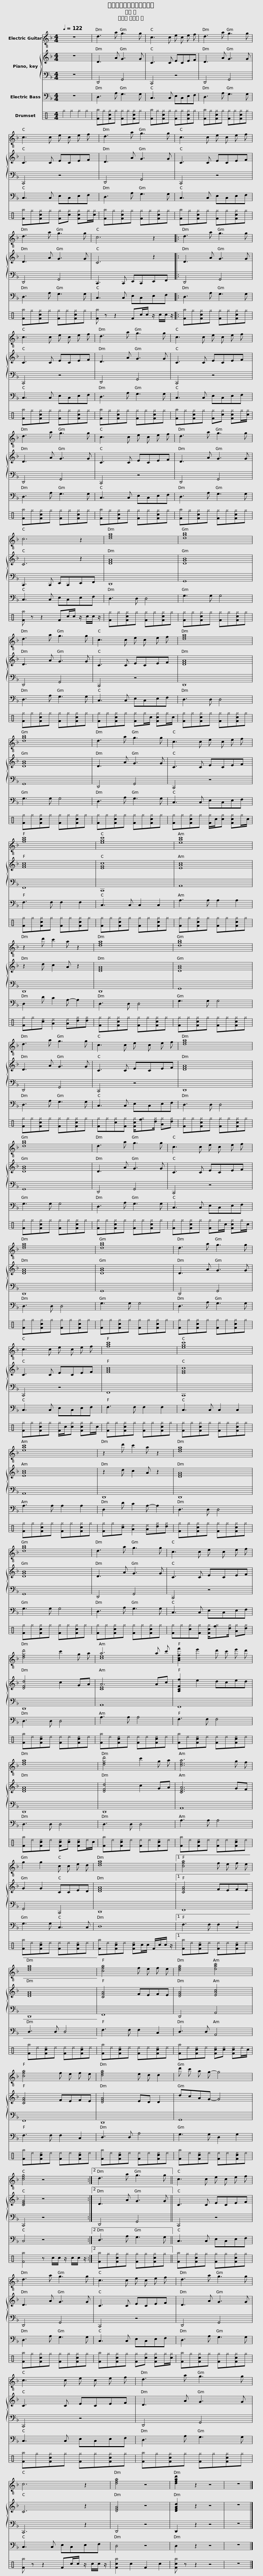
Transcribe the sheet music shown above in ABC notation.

X:1
%%score ( 1 2 ) { ( 3 5 ) | 4 } 6 7
L:1/8
Q:1/4=122
M:4/4
I:linebreak $
K:F
V:1 treble-8
V:2 treble-8
V:3 treble
V:5 treble
V:4 bass
V:6 bass transpose=-12
V:7 perc
K:none
V:1
 z8 | d3 a g3 g | c3 c e c e f | d3 a g3 g |$ c3 c e c e f | %5
 d3 a g3 g | c3 c e c e f | d3 a g3 g |$ c6 z2 |: d3 a g3 g | %10
 c3 c e c e f | d3 a g3 g |$ c3 c e c e f | d3 a g3 g | c3 c e c e f | %15
 d3 a g3 g |$ c6 z2 | [dfa]8 | [dgb]8 | d3 a g3 g |$ %20
 c3 c e c e f | [dfa]8 | [dgb]8 | d3 a g3 g |$ c3 c e c e f | %25
 [fac']8 | [egc']8 | [eac']8 | z2 d' c'2 a z2 |$ [dfa]8 | %30
 [dgb]8 | d3 a g3 g | c3 c e c e f | [dfa]8 |$ [dgb]8 | %35
 d3 a g3 g | c3 c e c e f | [dfa]8 | [dgb]8 |$ d3 a g3 g | %40
 c3 c e c e f | [fac']8 | [egc']8 | [eac']8 |$ z2 d' c'2 a z2 | %45
 [dfa]8 | [dgb]8 | d3 a g3 g | c3 c e c e f |$ [dfd']4 c'2 g a | %50
 a6 a c' | [Acff']2 e'2 d' c' e' d' | [dfa]8 | [dfd']4 c'2 g a |$ [cea]6 g f | %55
 g2 g2 c c e d | [dfa]8 |1 [cfa]4 f e f e | [dfa]8 |$ [cfa]4 f e f e | %60
 [dfa]4 [eac']4 | [cfa]4 f e f e | [dfa]4 e d d2 | d' c' a g- g4 |$ [ceg]4 z4 :|2 %65
 d3 a g3 g || c3 c e c e f | d3 a g3 g |$ c3 c e c e f | d3 a g3 g | %70
 c3 c e c e f | d3 a g3 g |$ c6 z2 | [dfa]4 z4 | [dfad']2 z2 z4 | %75
 z8 |] %76
V:2
 x8 | x8 | x8 | x8 |$ x8 | %5
 x8 | x8 | x8 |$ x8 |: x8 | %10
 x8 | x8 |$ x8 | x8 | x8 | %15
 x8 |$ x8 | x8 | x8 | x8 |$ %20
 x8 | x8 | x8 | x8 |$ x8 | %25
 x8 | x8 | x8 | x8 |$ x8 | %30
 x8 | x8 | x8 | x8 |$ x8 | %35
 x8 | x8 | x8 | x8 |$ x8 | %40
 x8 | x8 | x8 | x8 |$ x8 | %45
 x8 | x8 | x8 | x8 |$ x8 | %50
 [ce]8 | x8 | x8 | x8 |$ x8 | %55
 x8 | x8 |1 x8 | x8 |$ x8 | %60
 x8 | x8 | x8 | x8 |$ x8 :|2 %65
 x8 || x8 | x8 |$ x8 | x8 | %70
 x8 | x8 |$ x8 | x8 | x8 | %75
 x8 |] %76
V:3
 z8 | D3 A G3 G | C3 C ECEF | D3 A G3 G |$ C3 C ECEF | %5
 D3 A G3 G | C3 C ECEF | D3 A G3 G |$ C6 z2 |: D3 A G3 G | %10
 C3 C ECEF | D3 A G3 G |$ C3 C ECEF | D3 A G3 G | C3 C ECEF | %15
 D3 A G3 G |$ C6 z2 | [DFA]8 | [DGB]8 | D3 A G3 G |$ %20
 C3 C ECEF | [DFA]8 | [DGB]8 | D3 A G3 G |$ C3 C ECEF | %25
 [FAc]8 | [EGc]8 | [EAc]8 | z2 d c2 A z2 |$ [DFA]8 | %30
 [DGB]8 | D3 A G3 G | C3 C ECEF | [DFA]8 |$ [DGB]8 | %35
 D3 A G3 G | C3 C ECEF | [DFA]8 | [DGB]8 |$ D3 A G3 G | %40
 C3 C ECEF | [FAc]8 | [EGc]8 | [EAc]8 |$ z2 d c2 A z2 | %45
 [DFA]8 | [DGB]8 | D3 A G3 G | C3 C ECEF |$ [DFd]4 c2 GA | %50
 A6 Ac | [A,CFf]2 e2 dced | [DFA]8 | [DFd]4 c2 GA |$ [CEA]6 GF | %55
 G2 G2 CCED | [DFA]8 |1 [CFA]4 FEFE | [DFA]8 |$ [CFA]4 FEFE | %60
 [DFA]4 [EAc]4 | [CFA]4 FEFE | [DFA]4 ED D2 | dcAG- G4 |$ [CEG]4 z4 :|2 %65
 D3 A G3 G || C3 C ECEF | D3 A G3 G |$ C3 C ECEF | D3 A G3 G | %70
 C3 C ECEF | D3 A G3 G |$ C6 z2 | [DFA]4 z4 | [DFAd]2 z2 z4 | %75
 z8 |] %76
V:4
 z8 | D,,4 G,,4 | C,,4 z4 | D,,4 G,,4 |$ C,,4 z4 | %5
 D,,4 G,,4 | C,,4 z4 | D,,4 G,,4 |$ C,,3 C,, E,,C,,E,,F,, |: D,,4 G,,4 | %10
 C,,4 z4 | D,,4 G,,4 |$ C,,4 z4 | D,,4 G,,4 | C,,4 z4 | %15
 D,,4 G,,4 |$ C,,3 C,, E,,C,,E,,F,, | D,,8 | G,,8 | D,,4 G,,4 |$ %20
 C,,4 z4 | D,,8 | G,,8 | D,,4 G,,4 |$ C,,4 z4 | %25
 F,,8 | C,,8 | A,,8 | D,,8 |$ D,,8 | %30
 G,,8 | D,,4 G,,4 | C,,4 z4 | D,,8 |$ G,,8 | %35
 D,,4 G,,4 | C,,4 z4 | D,,8 | G,,8 |$ D,,4 G,,4 | %40
 C,,4 z4 | F,,8 | C,,8 | A,,8 |$ D,,8 | %45
 D,,8 | G,,8 | D,,4 G,,4 | C,,4 z4 |$ D,,8 | %50
 A,,8 | F,,8 | D,,8 | D,,8 |$ A,,8 | %55
 G,,4 C,,4 | D,,8 |1 F,,8 | D,,8 |$ F,,8 | %60
 D,,4 A,,4 | F,,8 | D,,8 | G,,8 |$ C,,4 z4 :|2 %65
 D,,4 G,,4 || C,,4 z4 | D,,4 G,,4 |$ C,,4 z4 | D,,4 G,,4 | %70
 C,,4 z4 | D,,4 G,,4 |$ C,,6 z2 | D,,4 z4 | D,,2 z2 z4 | %75
 z8 |] %76
V:5
 x8 | x8 | x8 | x8 |$ x8 | %5
 x8 | x8 | x8 |$ x8 |: x8 | %10
 x8 | x8 |$ x8 | x8 | x8 | %15
 x8 |$ x8 | x8 | x8 | x8 |$ %20
 x8 | x8 | x8 | x8 |$ x8 | %25
 x8 | x8 | x8 | x8 |$ x8 | %30
 x8 | x8 | x8 | x8 |$ x8 | %35
 x8 | x8 | x8 | x8 |$ x8 | %40
 x8 | x8 | x8 | x8 |$ x8 | %45
 x8 | x8 | x8 | x8 |$ x8 | %50
 [CE]8 | x8 | x8 | x8 |$ x8 | %55
 x8 | x8 |1 x8 | x8 |$ x8 | %60
 x8 | x8 | x8 | x8 |$ x8 :|2 %65
 x8 || x8 | x8 |$ x8 | x8 | %70
 x8 | x8 |$ x8 | x8 | x8 | %75
 x8 |] %76
V:6
 z8 | D,3 A, G,3 G, | C,3 C, E,C,E,F, | D,3 A, G,3 G, |$ C,3 C, E,C,E,F, | %5
 D,3 A, G,3 G, | C,3 C, E,C,E,F, | D,3 A, G,3 G, |$ C,3 C, E,C,E,F, |: D,3 A, G,3 G, | %10
 C,3 C, E,C,E,F, | D,3 A, G,3 G, |$ C,3 C, E,C,E,F, | D,3 A, G,3 G, | C,3 C, E,C,E,F, | %15
 D,3 A, G,3 G, |$ C,3 C, E,C,E,F, | D,3 D, D,4 | G,3 G, G,4 | D,3 A, G,3 G, |$ %20
 C,3 C, E,C,E,F, | D,3 D, D,4 | G,3 G, G,4 | D,3 A, G,3 G, |$ C,3 C, E,C,E,F, | %25
 F,3 F, F,2 F,2 | C,3 C, C,2 C,2 | A,3 A, A,2 A,2 | D,2 D C2 A,- A,2 |$ D,3 D, D,4 | %30
 G,3 G, G,4 | D,3 A, G,3 G, | C,3 C, E,C,E,F, | D,3 D, D,4 |$ G,3 G, G,4 | %35
 D,3 A, G,3 G, | C,3 C, E,C,E,F, | D,3 D, D,4 | G,3 G, G,4 |$ D,3 A, G,3 G, | %40
 C,3 C, E,C,E,F, | F,3 F, F,2 F,2 | C,3 C, C,2 C,2 | A,3 A, A,2 A,2 |$ D,2 D C2 A,- A,2 | %45
 D,3 D, D,4 | G,3 G, G,4 | D,3 A, G,3 G, | C,3 C, E,C,E,F, |$ D,3 D, D,4 | %50
 A,3 A, A,4 | F,3 F, F,4 | D,3 D, D,4 | D,3 D, D,4 |$ A,3 A, A,4 | %55
 G,3 G, C,3 C, | D,8 |1 F,3 F, F,2 C,2 | D,3 D, D,4 |$ F,3 F, F,2 C,2 | %60
 D,3 D, A,,4 | F,3 F, F,2 C,2 | D,3 D, A,4 | G,3 G, D,2 G,2 |$ C,4 z4 :|2 %65
 D,3 A, G,3 G, || C,3 C, E,C,E,F, | D,3 A, G,3 G, |$ C,3 C, E,C,E,F, | D,3 A, G,3 G, | %70
 C,3 C, E,C,E,F, | D,3 A, G,3 G, |$ C,3 C, E,C,E,F, | D,4 z4 | D,2 z2 z4 | %75
 z8 |] %76
V:7
[K:C] ^g2 ^g2 ^g2 ^g2 | [F^a]^g[Fc^g]^g [F^g]^g[Fc^g]^g | [F^a]^g[Fc^g]^g [F^g]^g[Fc^g]^g | [F^a]^g[Fc^g]^g [F^g]^g[Fc^g]^g |$ [F^a]^g[Fc^g]^g [F^g][c^g] [Fc^g]^g/[c^g]/ | %5
 [F^a]^g[Fc^g]^g [F^g]^g[Fc^g]^g | [F^a]^g[Fc^g]^g [F^g]^g[Fc^g]^g | [F^a]^g[Fc^g]^g [F^g]^g[Fc^g]^g |$ [F^a] z z2 Fc/c/ z/ c/c/ z/ |: [F^a]^g[Fc^g]^g [F^g]^g[Fc^g]^g | %10
 [F^a]^g[Fc^g]^g [F^g]^g[Fc^g]^g | [F^a]^g[Fc^g]^g [F^g]^g[Fc^g]^g |$ [F^a]^g[Fc^g]^g [F^g][c^g] [Fc^g]^g/[c^g]/ | [F^a]^g[Fc^g]^g [F^g]^g[Fc^g]^g | [F^a]^g[Fc^g]^g [F^g]^g[Fc^g]^g | %15
 [F^a]^g[Fc^g]^g [F^g]^g[Fc^g]^g |$ [F^a] z z2 Fc/c/ z/ c/c/ z/ | [F^g]^g[Fc^g]^g [F^g]^g[Fc^g]^g | [F^g]^g[Fc^g]^g [F^g]^g[Fc^g]^g | [F^g]^g[Fc^g]^g [F^g]^g[Fc^g]^g |$ %20
 [F^g]^g[Fc^g]^g [F^g]^g/c/ [Fc^g]^g/c/ | [F^g]^g[Fc^g]^g [F^g]^g[Fc^g]^g | [F^g]^g[Fc^g]^g [F^g]^g[Fc^g]^g | [F^g]^g[Fc^g]^g [F^g]^g[Fc^g]^g |$ [F^g]^g[Fc^g]^g [F^g]/c/[c^g] [Fc^g]^g/c/ | %25
 [F^g]^g[Fc^g]^g [F^g]^g[Fc^g]^g | [F^g]^g[Fc^g]^g [F^g]^g[Fc^g]^g | [F^g]^g[Fc^g]^g [F^g]^g[Fc^g]^g | [F^g]^g[c^e] [A^e]2 [A^e][d^g][d^g] |$ [F^g]^g[Fc^g]^g [F^g]^g[Fc^g]^g | %30
 [F^g]^g[Fc^g]^g [F^g]^g[Fc^g]^g | [F^g]^g[Fc^g]^g [F^g]^g[Fc^g]^g | [F^g]^g[c^g][F^g] [Fc^g]/[f^g][d^g]/ [A^g][d^g] | [F^g]^g[Fc^g]^g [F^g]^g[Fc^g]^g |$ [F^g]^g[Fc^g]^g [F^g]^g[Fc^g]^g | %35
 [F^g]^g[Fc^g]^g [F^g]^g[Fc^g]^g | [F^g]^g[Fc^g]^g [F^g]^g/c/ [Fc^g]^g/c/ | [F^g]^g[Fc^g]^g [F^g]^g[Fc^g]^g | [F^g]^g[Fc^g]^g [F^g]^g[Fc^g]^g |$ [F^g]^g[Fc^g]^g [F^g]^g[Fc^g]^g | %40
 [F^g]^g[Fc^g]^g [F^g]/c/[c^g] [Fc^g]^g/c/ | [F^g]^g[Fc^g]^g [F^g]^g[Fc^g]^g | [F^g]^g[Fc^g]^g [F^g]^g[Fc^g]^g | [F^g]^g[Fc^g]^g [F^g]^g[Fc^g]^g |$ [F^g]^g[c^e] [A^e]2 [A^e][d^g][d^g] | %45
 [F^g]^g[Fc^g]^g [F^g]^g[Fc^g]^g | [F^g]^g[Fc^g]^g [F^g]^g[Fc^g]^g | [F^g]^g[Fc^g]^g [F^g]^g[Fc^g]^g | [F^g]^g[c^g][F^g] [Fc^g]/[f^g][d^g]/ [A^g][d^g] |$ [F^a]^e[Fc^e]^e [F^e]^e[Fc^e]^e | %50
 [F^a]^e[Fc^e]^e [F^e]^e[Fc^e]^e | [F^a]^e[Fc^e]^e [F^e]^e[Fc^e]^e | [F^a]^e[Fc^e]^e [Fc^e][c^e] [Fc^e]^e/c/ | [F^a]^e[Fc^e]^e [F^e]^e[Fc^e]^e |$ [F^a]^e[Fc^e]^e [F^e]^e[Fc^e]^e | %55
 [F^a]^e[Fc^e]^e [F^e]^e[Fc^e]^e | [F^a]^e[Fc^e]^e [Fc^e]c/c/ F/c/c/ z/ |1 [F^a]^e[Fc^e]^e [F^e]^e[Fc^e]^e | [F^a]^e[Fc^e]^e [F^e]^e[Fc^e]^e |$ [F^a]^e[Fc^e]^e [F^e]^e[Fc^e]^e | %60
 [F^a]^e[Fc^e]^e [Fc^e][c^e] [Fc^e]^e/c/ | [F^a]^e[Fc^e]^e [F^e]^e[Fc^e]^e | [F^a]^e[Fc^e]^e [F^e]^e[Fc^e]^e | [F^a]^e[Fc^e]^e [F^e]^e[Fc^e]^e |$ [F^a]4 z c/c/ z/ c/c/ z/ :|2 %65
 [F^a]^g[Fc^g]^g [F^g]^g[Fc^g]^g || [F^a]^g[Fc^g]^g [F^g]^g[Fc^g]^g | [F^a]^g[Fc^g]^g [F^g]^g[Fc^g]^g |$ [F^a]^g[Fc^g]^g [F^g][c^g] [Fc^g]^g/[c^g]/ | [F^a]^g[Fc^g]^g [F^g]^g[Fc^g]^g | %70
 [F^a]^g[Fc^g]^g [F^g]^g[Fc^g]^g | [F^a]^g[Fc^g]^g [F^g]^g[Fc^g]^g |$ [F^a] z z2 Fc/c/ z/ c/c/ z/ | [Fc^a]2 c2 F2 c2 | [Fc^a] z z2 z4 | %75
 z8 |] %76
